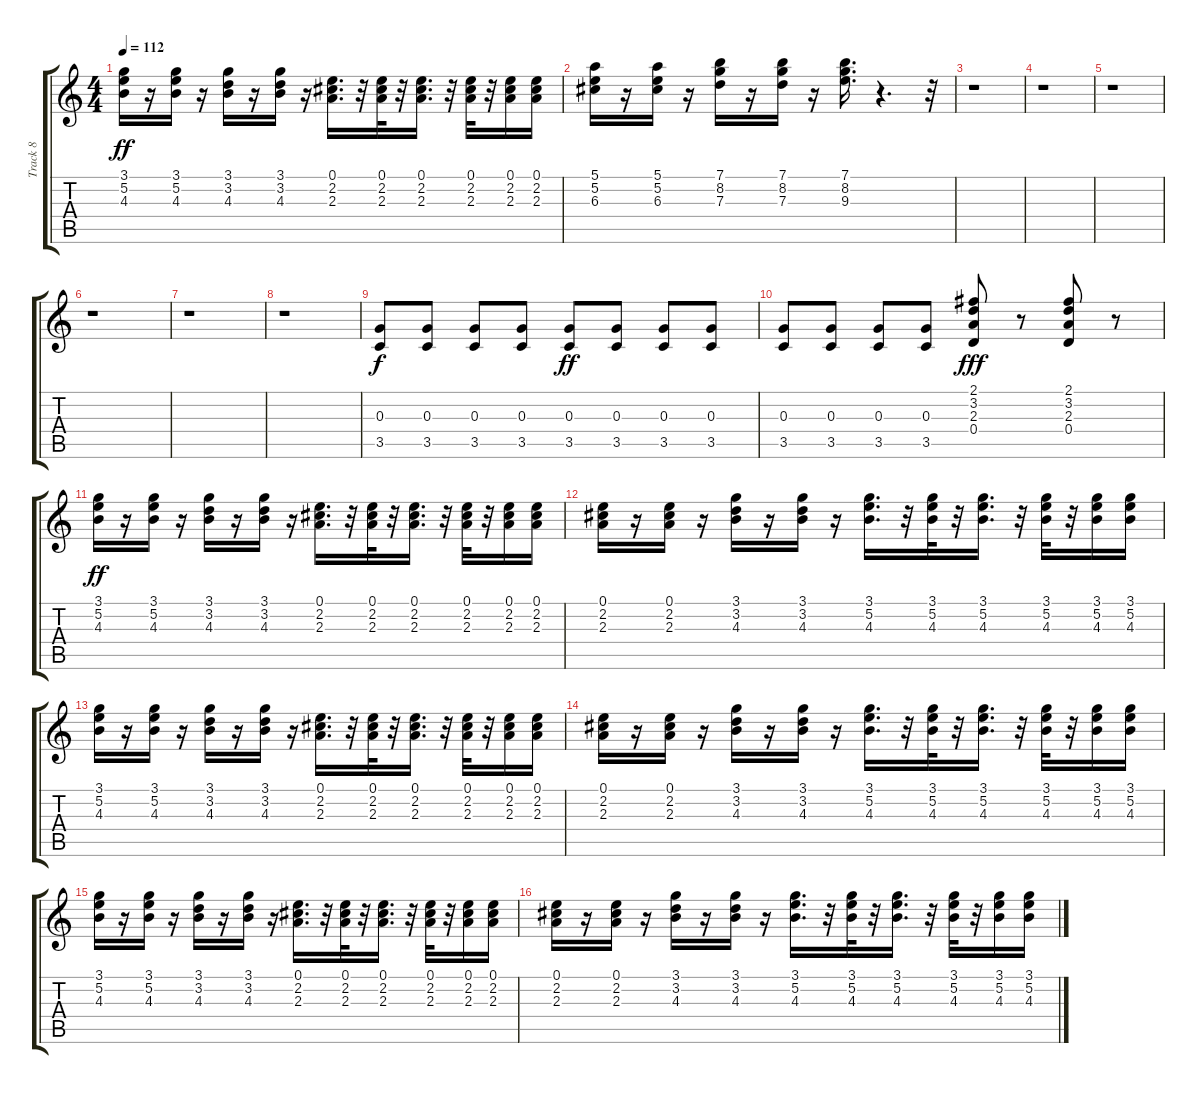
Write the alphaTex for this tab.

\track ("Track 8" "Track 8") {instrument distortionguitar}
\staff {score tabs}
\tuning (E4 B3 G3 D3 A2 E2) {hide}
\ts (4 4)
\tempo 112
\clef g2
\ks c
(3.1 5.2 4.3).16{dy ff} r.16 (3.1 5.2 4.3).16 r.16 (3.1 3.2 4.3).16 r.16 (3.1 3.2 4.3).16 r.16 (0.1 2.2 2.3).16{d} r.32 (0.1 2.2 2.3).32 r.32 (0.1 2.2 2.3).16{d} r.32 (0.1 2.2 2.3).32 r.32 (0.1 2.2 2.3).16 (0.1 2.2 2.3).16 |
(5.1 5.2 6.3).16 r.16 (5.1 5.2 6.3).16 r.16 (7.1 8.2 7.3).16 r.16 (7.1 8.2 7.3).16 r.16 (7.1 8.2 9.3).16{d} r.4{d} r.32 |
r.1 |
r.1 |
r.1 |
r.1 |
r.1 |
r.1 |
(0.3 3.5).8{dy f} (0.3 3.5).8 (0.3 3.5).8 (0.3 3.5).8 (0.3 3.5).8{dy ff} (0.3 3.5).8 (0.3 3.5).8 (0.3 3.5).8 |
(0.3 3.5).8 (0.3 3.5).8 (0.3 3.5).8 (0.3 3.5).8 (2.1 3.2 2.3 0.4).8{dy fff} r.8 (2.1 3.2 2.3 0.4).8 r.8 |
(3.1 5.2 4.3).16{dy ff} r.16 (3.1 5.2 4.3).16 r.16 (3.1 3.2 4.3).16 r.16 (3.1 3.2 4.3).16 r.16 (0.1 2.2 2.3).16{d} r.32 (0.1 2.2 2.3).32 r.32 (0.1 2.2 2.3).16{d} r.32 (0.1 2.2 2.3).32 r.32 (0.1 2.2 2.3).16 (0.1 2.2 2.3).16 |
(0.1 2.2 2.3).16 r.16 (0.1 2.2 2.3).16 r.16 (3.1 3.2 4.3).16 r.16 (3.1 3.2 4.3).16 r.16 (3.1 5.2 4.3).16{d} r.32 (3.1 5.2 4.3).32 r.32 (3.1 5.2 4.3).16{d} r.32 (3.1 5.2 4.3).32 r.32 (3.1 5.2 4.3).16 (3.1 5.2 4.3).16 |
(3.1 5.2 4.3).16 r.16 (3.1 5.2 4.3).16 r.16 (3.1 3.2 4.3).16 r.16 (3.1 3.2 4.3).16 r.16 (0.1 2.2 2.3).16{d} r.32 (0.1 2.2 2.3).32 r.32 (0.1 2.2 2.3).16{d} r.32 (0.1 2.2 2.3).32 r.32 (0.1 2.2 2.3).16 (0.1 2.2 2.3).16 |
(0.1 2.2 2.3).16 r.16 (0.1 2.2 2.3).16 r.16 (3.1 3.2 4.3).16 r.16 (3.1 3.2 4.3).16 r.16 (3.1 5.2 4.3).16{d} r.32 (3.1 5.2 4.3).32 r.32 (3.1 5.2 4.3).16{d} r.32 (3.1 5.2 4.3).32 r.32 (3.1 5.2 4.3).16 (3.1 5.2 4.3).16 |
(3.1 5.2 4.3).16 r.16 (3.1 5.2 4.3).16 r.16 (3.1 3.2 4.3).16 r.16 (3.1 3.2 4.3).16 r.16 (0.1 2.2 2.3).16{d} r.32 (0.1 2.2 2.3).32 r.32 (0.1 2.2 2.3).16{d} r.32 (0.1 2.2 2.3).32 r.32 (0.1 2.2 2.3).16 (0.1 2.2 2.3).16 |
(0.1 2.2 2.3).16 r.16 (0.1 2.2 2.3).16 r.16 (3.1 3.2 4.3).16 r.16 (3.1 3.2 4.3).16 r.16 (3.1 5.2 4.3).16{d} r.32 (3.1 5.2 4.3).32 r.32 (3.1 5.2 4.3).16{d} r.32 (3.1 5.2 4.3).32 r.32 (3.1 5.2 4.3).16 (3.1 5.2 4.3).16
